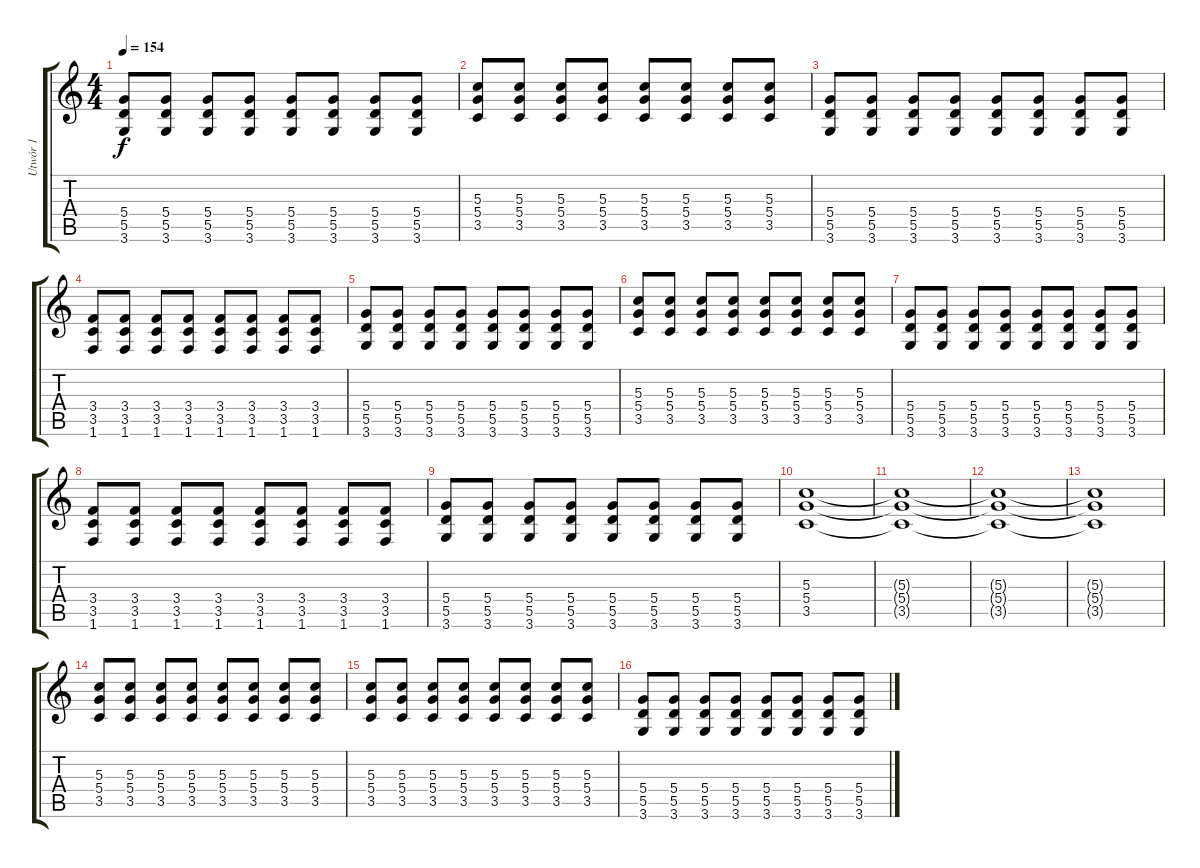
\track ("Utwór 1" "Utwór 1") {instrument distortionguitar}
\staff {score tabs}
\tuning (E4 B3 G3 D3 A2 E2) {hide}
\ts (4 4)
\tempo 154
\clef g2
\ks c
(5.4 5.5 3.6).8{dy f} (5.4 5.5 3.6).8 (5.4 5.5 3.6).8 (5.4 5.5 3.6).8 (5.4 5.5 3.6).8 (5.4 5.5 3.6).8 (5.4 5.5 3.6).8 (5.4 5.5 3.6).8 |
(5.3 5.4 3.5).8 (5.3 5.4 3.5).8 (5.3 5.4 3.5).8 (5.3 5.4 3.5).8 (5.3 5.4 3.5).8 (5.3 5.4 3.5).8 (5.3 5.4 3.5).8 (5.3 5.4 3.5).8 |
(5.4 5.5 3.6).8 (5.4 5.5 3.6).8 (5.4 5.5 3.6).8 (5.4 5.5 3.6).8 (5.4 5.5 3.6).8 (5.4 5.5 3.6).8 (5.4 5.5 3.6).8 (5.4 5.5 3.6).8 |
(3.4 3.5 1.6).8 (3.4 3.5 1.6).8 (3.4 3.5 1.6).8 (3.4 3.5 1.6).8 (3.4 3.5 1.6).8 (3.4 3.5 1.6).8 (3.4 3.5 1.6).8 (3.4 3.5 1.6).8 |
(5.4 5.5 3.6).8 (5.4 5.5 3.6).8 (5.4 5.5 3.6).8 (5.4 5.5 3.6).8 (5.4 5.5 3.6).8 (5.4 5.5 3.6).8 (5.4 5.5 3.6).8 (5.4 5.5 3.6).8 |
(5.3 5.4 3.5).8 (5.3 5.4 3.5).8 (5.3 5.4 3.5).8 (5.3 5.4 3.5).8 (5.3 5.4 3.5).8 (5.3 5.4 3.5).8 (5.3 5.4 3.5).8 (5.3 5.4 3.5).8 |
(5.4 5.5 3.6).8 (5.4 5.5 3.6).8 (5.4 5.5 3.6).8 (5.4 5.5 3.6).8 (5.4 5.5 3.6).8 (5.4 5.5 3.6).8 (5.4 5.5 3.6).8 (5.4 5.5 3.6).8 |
(3.4 3.5 1.6).8 (3.4 3.5 1.6).8 (3.4 3.5 1.6).8 (3.4 3.5 1.6).8 (3.4 3.5 1.6).8 (3.4 3.5 1.6).8 (3.4 3.5 1.6).8 (3.4 3.5 1.6).8 |
(5.4 5.5 3.6).8 (5.4 5.5 3.6).8 (5.4 5.5 3.6).8 (5.4 5.5 3.6).8 (5.4 5.5 3.6).8 (5.4 5.5 3.6).8 (5.4 5.5 3.6).8 (5.4 5.5 3.6).8 |
(5.3 5.4 3.5).1 |
(5.3{t} 5.4{t} 3.5{t}).1 |
(5.3{t} 5.4{t} 3.5{t}).1 |
(5.3{t} 5.4{t} 3.5{t}).1 |
(5.3 5.4 3.5).8 (5.3 5.4 3.5).8 (5.3 5.4 3.5).8 (5.3 5.4 3.5).8 (5.3 5.4 3.5).8 (5.3 5.4 3.5).8 (5.3 5.4 3.5).8 (5.3 5.4 3.5).8 |
(5.3 5.4 3.5).8 (5.3 5.4 3.5).8 (5.3 5.4 3.5).8 (5.3 5.4 3.5).8 (5.3 5.4 3.5).8 (5.3 5.4 3.5).8 (5.3 5.4 3.5).8 (5.3 5.4 3.5).8 |
(5.4 5.5 3.6).8 (5.4 5.5 3.6).8 (5.4 5.5 3.6).8 (5.4 5.5 3.6).8 (5.4 5.5 3.6).8 (5.4 5.5 3.6).8 (5.4 5.5 3.6).8 (5.4 5.5 3.6).8
